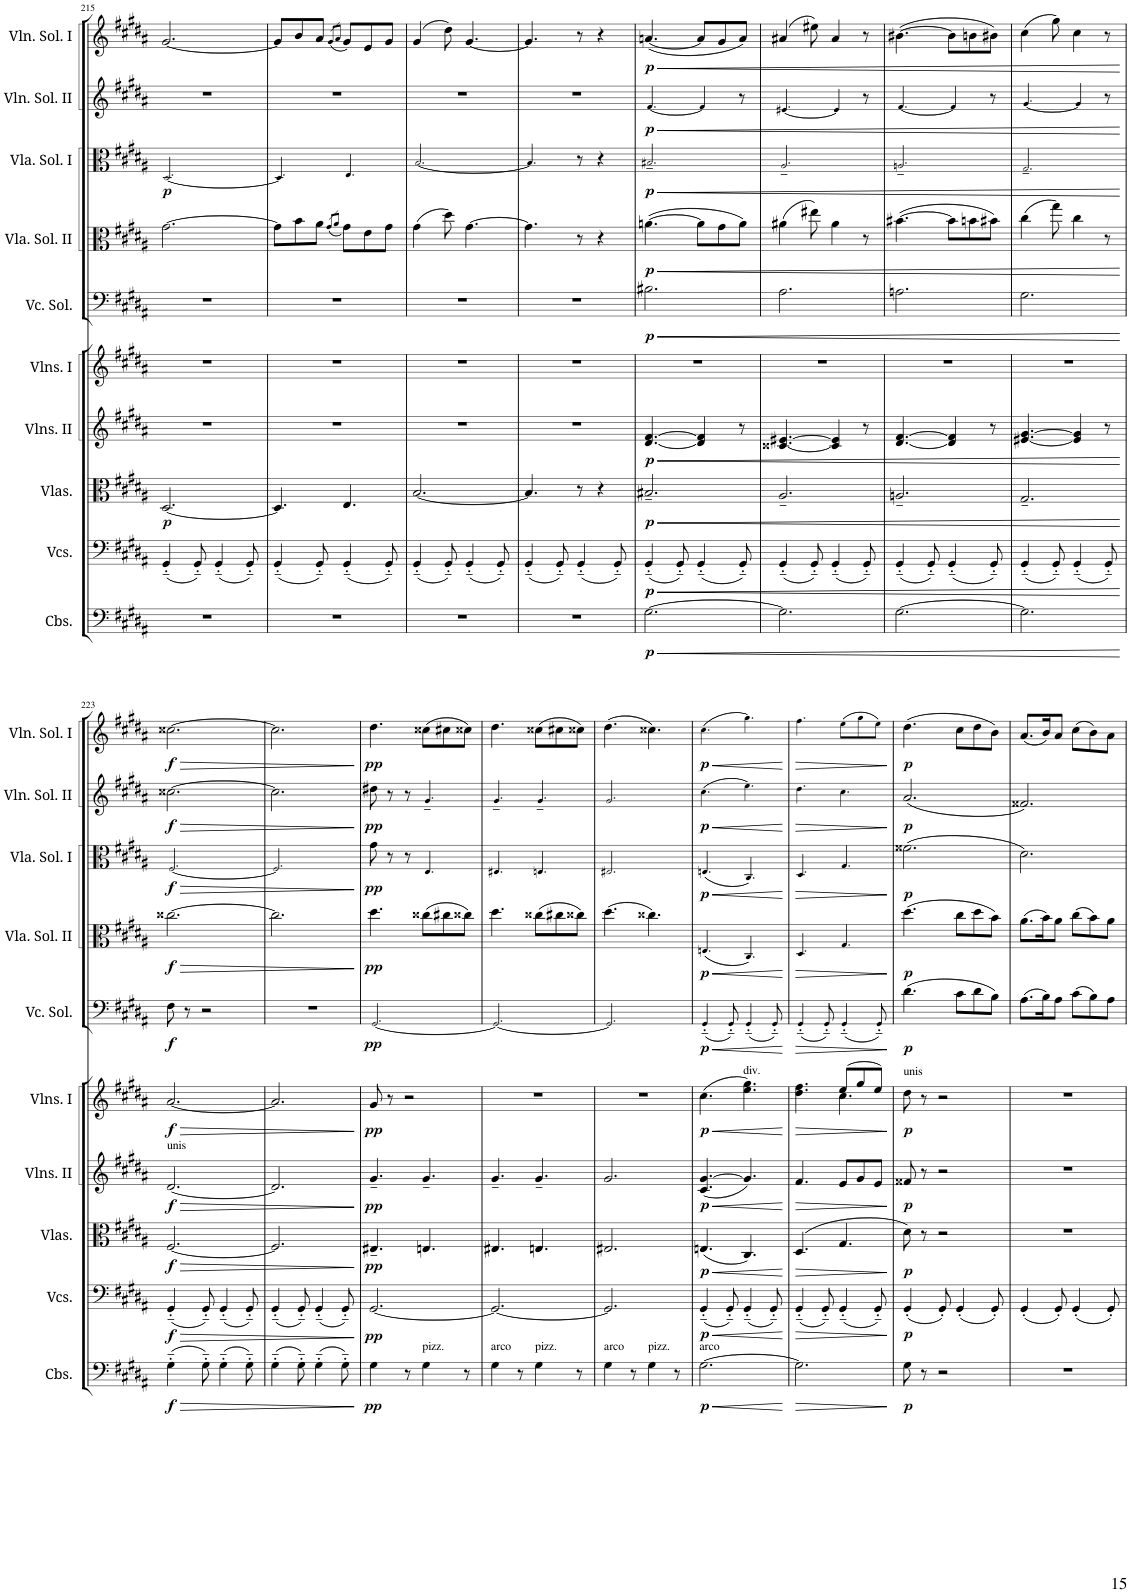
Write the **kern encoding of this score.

**kern	**dynam	**kern	**dynam	**kern	**dynam	**kern	**dynam	**kern	**dynam	**kern	**dynam	**kern	**dynam	**kern	**dynam	**kern	**dynam	**kern	**dynam
*part10	*part10	*part9	*part9	*part8	*part8	*part7	*part7	*part6	*part6	*part5	*part5	*part4	*part4	*part3	*part3	*part2	*part2	*part1	*part1
*staff10	*staff10	*staff9	*staff9	*staff8	*staff8	*staff7	*staff7	*staff6	*staff6	*staff5	*staff5	*staff4	*staff4	*staff3	*staff3	*staff2	*staff2	*staff1	*staff1
*I"Contrabasses	*	*I"Violoncellos	*	*I"Violas	*	*I"Violins II	*	*I"Violins I	*	*I"Violoncello Solo	*	*I"Viola Solo II	*	*I"Viola Solo I	*	*I"Violin Solo II	*	*I"Violin Solo I	*
*I'Cbs.	*	*I'Vcs.	*	*I'Vlas.	*	*I'Vlns. II	*	*I'Vlns. I	*	*I'Vc. Sol.	*	*I'Vla. Sol. II	*	*I'Vla. Sol. I	*	*I'Vln. Sol. II	*	*I'Vln. Sol. I	*
!!LO:PB:g=z
*clefF4	*	*clefF4	*	*clefC3	*	*clefG2	*	*clefG2	*	*clefF4	*	*clefC3	*	*clefC3	*	*clefG2	*	*clefG2	*
*Trd7c12	*	*	*	*	*	*	*	*	*	*	*	*	*	*	*	*	*	*	*
*k[f#c#g#d#a#]	*	*k[f#c#g#d#a#]	*	*k[f#c#g#d#a#]	*	*k[f#c#g#d#a#]	*	*k[f#c#g#d#a#]	*	*k[f#c#g#d#a#]	*	*k[f#c#g#d#a#]	*	*k[f#c#g#d#a#]	*	*k[f#c#g#d#a#]	*	*k[f#c#g#d#a#]	*
*M6/8	*	*M6/8	*	*M6/8	*	*M6/8	*	*M6/8	*	*M6/8	*	*M6/8	*	*M6/8	*	*M6/8	*	*M6/8	*
=215	=215	=215	=215	=215	=215	=215	=215	=215	=215	=215	=215	=215	=215	=215	=215	=215	=215	=215	=215
!	!	!	!	!	!LO:DY:b	!	!	!	!	!	!	!	!	!	!LO:DY:b	!	!	!	!
2.r	.	(4GG#'~/	.	[2.D#/	p	2.r	.	2.r	.	2.r	.	[2.g#\	.	2.D#/	p	2.r	.	[2.g#/	.
.	.	8GG#'~/)	.	.	.	.	.	.	.	.	.	.	.	.	.	.	.	.	.
.	.	(4GG#'~/	.	.	.	.	.	.	.	.	.	.	.	.	.	.	.	.	.
.	.	8GG#'~/)	.	.	.	.	.	.	.	.	.	.	.	.	.	.	.	.	.
=216	=216	=216	=216	=216	=216	=216	=216	=216	=216	=216	=216	=216	=216	=216	=216	=216	=216	=216	=216
2.r	.	(4GG#'~/	.	4.D#/]	.	2.r	.	2.r	.	2.r	.	8g#\L]	.	4.D#/	.	2.r	.	8g#/L]	.
.	.	.	.	.	.	.	.	.	.	.	.	8b\	.	.	.	.	.	8b/	.
.	.	8GG#'~/)	.	.	.	.	.	.	.	.	.	8a#\J	.	.	.	.	.	8a#/J	.
.	.	.	.	.	.	.	.	.	.	.	.	(8qg#/L	.	.	.	.	.	(8qg#/L	.
.	.	.	.	.	.	.	.	.	.	.	.	8qa#/J	.	.	.	.	.	8qa#/J	.
.	.	(4GG#'~/	.	4.E/	.	.	.	.	.	.	.	8g#\L)	.	4.E/	.	.	.	8g#/L)	.
.	.	.	.	.	.	.	.	.	.	.	.	8e\	.	.	.	.	.	8e/	.
.	.	8GG#'~/)	.	.	.	.	.	.	.	.	.	8g#\J	.	.	.	.	.	8g#/J	.
=217	=217	=217	=217	=217	=217	=217	=217	=217	=217	=217	=217	=217	=217	=217	=217	=217	=217	=217	=217
2.r	.	(4GG#'~/	.	[2.B/	.	2.r	.	2.r	.	2.r	.	(4g#\	.	2.B/	.	2.r	.	(4g#/	.
.	.	8GG#'~/)	.	.	.	.	.	.	.	.	.	8dd#\)	.	.	.	.	.	8dd#\)	.
.	.	(4GG#'~/	.	.	.	.	.	.	.	.	.	[4.g#\	.	.	.	.	.	[4.g#/	.
.	.	8GG#'~/)	.	.	.	.	.	.	.	.	.	.	.	.	.	.	.	.	.
=218	=218	=218	=218	=218	=218	=218	=218	=218	=218	=218	=218	=218	=218	=218	=218	=218	=218	=218	=218
2.r	.	(4GG#'~/	.	4.B/]	.	2.r	.	2.r	.	2.r	.	4.g#\]	.	4.B/	.	2.r	.	4.g#/]	.
.	.	8GG#'~/)	.	.	.	.	.	.	.	.	.	.	.	.	.	.	.	.	.
.	.	(4GG#'~/	.	8r	.	.	.	.	.	.	.	8r	.	8r	.	.	.	8r	.
.	.	.	.	4r	.	.	.	.	.	.	.	4r	.	4r	.	.	.	4r	.
.	.	8GG#'~/)	.	.	.	.	.	.	.	.	.	.	.	.	.	.	.	.	.
=219	=219	=219	=219	=219	=219	=219	=219	=219	=219	=219	=219	=219	=219	=219	=219	=219	=219	=219	=219
!	!LO:HP:b	!	!LO:HP:b	!	!LO:HP:b	!	!LO:HP:b	!	!	!	!LO:HP:b	!	!LO:HP:b	!	!LO:HP:b	!	!LO:HP:b	!	!LO:HP:b
!	!LO:DY:n=1:b	!	!LO:DY:n=1:b	!	!LO:DY:n=1:b	!	!LO:DY:n=1:b	!	!	!	!LO:DY:n=1:b	!	!LO:DY:n=1:b	!	!LO:DY:n=1:b	!	!LO:DY:n=1:b	!	!LO:DY:n=1:b
[2.G#\	< p	(4GG#'~/	< p	2.B#X~/	< p	[4.d#/ [4.f#/	< p	2.r	.	2.B#X\	< p	([4.an\	< p	2.B#X~/	< p	4.f#/	< p	([4.an/	< p
.	.	8GG#'~/)	.	.	.	.	.	.	.	.	.	.	.	.	.	.	.	.	.
.	.	(4GG#'~/	.	.	.	4d#/] 4f#/]	.	.	.	.	.	8a\L]	.	.	.	4f#/	.	8a/L]	.
.	.	.	.	.	.	.	.	.	.	.	.	8g#\	.	.	.	.	.	8g#/	.
.	.	8GG#'~/)	.	.	.	8r	.	.	.	.	.	8a\J)	.	.	.	8r	.	8a/J)	.
=220	=220	=220	=220	=220	=220	=220	=220	=220	=220	=220	=220	=220	=220	=220	=220	=220	=220	=220	=220
2.G#\]	.	(4GG#'~/	.	2.A#~/	.	[4.c##X/ [4.e#X/	.	2.r	.	2.A#\	.	(4a#X\	.	2.A#~/	.	4.e#X/	.	(4a#X/	.
.	.	8GG#'~/)	.	.	.	.	.	.	.	.	.	8ee#X\)	.	.	.	.	.	8ee#X\)	.
.	.	(4GG#'~/	.	.	.	4c##/] 4e#/]	.	.	.	.	.	4a#\	.	.	.	4e#/	.	4a#/	.
.	.	8GG#'~/)	.	.	.	8r	.	.	.	.	.	8r	.	.	.	8r	.	8r	.
=221	=221	=221	=221	=221	=221	=221	=221	=221	=221	=221	=221	=221	=221	=221	=221	=221	=221	=221	=221
[2.G#\	.	(4GG#'~/	.	2.An~/	.	[4.d#/ [4.f#/	.	2.r	.	2.An\	.	([4.b#X\	.	2.An~/	.	4.f#/	.	([4.b#X\	.
.	.	8GG#'~/)	.	.	.	.	.	.	.	.	.	.	.	.	.	.	.	.	.
.	.	(4GG#'~/	.	.	.	4d#/] 4f#/]	.	.	.	.	.	8b#\L]	.	.	.	4f#/	.	8b#\L]	.
.	.	.	.	.	.	.	.	.	.	.	.	8bn\	.	.	.	.	.	8bn\	.
.	.	8GG#'~/)	.	.	.	8r	.	.	.	.	.	8b#X\J)	.	.	.	8r	.	8b#X\J)	.
=222	=222	=222	=222	=222	=222	=222	=222	=222	=222	=222	=222	=222	=222	=222	=222	=222	=222	=222	=222
2.G#\]	.	(4GG#'~/	.	2.G#~/	.	[4.e#X/ [4.g#/	.	2.r	.	2.G#\	.	(4cc#\	.	2.G#~/	.	4.g#/	.	(4cc#\	.
.	.	8GG#'~/)	.	.	.	.	.	.	.	.	.	8gg#\)	.	.	.	.	.	8gg#\)	.
.	.	(4GG#'~/	.	.	.	4e#/] 4g#/]	.	.	.	.	.	4cc#\	.	.	.	4g#/	.	4cc#\	.
.	.	8GG#'~/)	.	.	.	8r	.	.	.	.	.	8r	.	.	.	8r	.	8r	.
.	[	.	[	.	[	.	[	.	.	.	[	.	[	.	[	.	[	.	[
!!LO:LB:g=z
=223	=223	=223	=223	=223	=223	=223	=223	=223	=223	=223	=223	=223	=223	=223	=223	=223	=223	=223	=223
!	!	!	!	!	!	!LO:TX:a:t=unis	!	!	!	!	!	!	!	!	!	!	!	!	!
!	!LO:HP:b	!	!LO:HP:b	!	!LO:HP:b	!	!LO:HP:b	!	!LO:HP:b	!	!	!	!LO:HP:b	!	!LO:HP:b	!	!LO:HP:b	!	!LO:HP:b
!	!LO:DY:n=1:b	!	!LO:DY:n=1:b	!	!LO:DY:n=1:b	!	!LO:DY:n=1:b	!	!LO:DY:n=1:b	!	!LO:DY:b	!	!LO:DY:n=1:b	!	!LO:DY:n=1:b	!	!LO:DY:n=1:b	!	!LO:DY:n=1:b
(4G#'~\	> f	(4GG#'~/	> f	[2.F#/	> f	[2.d#/	> f	[2.a#/	> f	8F#\	f	[2.cc##X\	> f	2.F#/	> f	[2.cc##X\	> f	[2.cc##X\	> f
.	.	.	.	.	.	.	.	.	.	8r	.	.	.	.	.	.	.	.	.
8G#'~\)	.	8GG#'~/)	.	.	.	.	.	.	.	2r	.	.	.	.	.	.	.	.	.
(4G#'~\	.	(4GG#'~/	.	.	.	.	.	.	.	.	.	.	.	.	.	.	.	.	.
8G#'~\)	.	8GG#'~/)	.	.	.	.	.	.	.	.	.	.	.	.	.	.	.	.	.
=224	=224	=224	=224	=224	=224	=224	=224	=224	=224	=224	=224	=224	=224	=224	=224	=224	=224	=224	=224
(4G#'~\	.	(4GG#'~/	.	2.F#/]	.	2.d#/]	.	2.a#/]	.	2.r	.	2.cc##\]	.	2.F#/	.	2.cc##\]	.	2.cc##\]	.
8G#'~\)	.	8GG#'~/)	.	.	.	.	.	.	.	.	.	.	.	.	.	.	.	.	.
(4G#'~\	.	(4GG#'~/	.	.	.	.	.	.	.	.	.	.	.	.	.	.	.	.	.
8G#'~\)	.	8GG#'~/)	.	.	.	.	.	.	.	.	.	.	.	.	.	.	.	.	.
.	]	.	]	.	]	.	]	.	]	.	.	.	]	.	]	.	]	.	]
=225	=225	=225	=225	=225	=225	=225	=225	=225	=225	=225	=225	=225	=225	=225	=225	=225	=225	=225	=225
!	!LO:DY:b	!	!LO:DY:b	!	!LO:DY:b	!	!LO:DY:b	!	!LO:DY:b	!	!LO:DY:b	!	!LO:DY:b	!	!LO:DY:b	!	!LO:DY:b	!	!LO:DY:b
4G#\	pp	[2.GG#/	pp	4.E#X~/	pp	4.g#~/	pp	8g#/	pp	2.GG#/	pp	4.dd#\	pp	8g#\	pp	8dd#X\	pp	4.dd#\	pp
.	.	.	.	.	.	.	.	8r	.	.	.	.	.	8r	.	8r	.	.	.
8r	.	.	.	.	.	.	.	2r	.	.	.	.	.	8r	.	8r	.	.	.
!LO:TX:a:t=pizz.	!	!	!	!	!	!	!	!	!	!	!	!	!	!	!	!	!	!	!
4G#\	.	.	.	4.En/	.	4.g#~/	.	.	.	.	.	(8cc##X\L	.	4.E/	.	4.g#~/	.	(8cc##X\L	.
.	.	.	.	.	.	.	.	.	.	.	.	8cc#X\	.	.	.	.	.	8cc#X\	.
8r	.	.	.	.	.	.	.	.	.	.	.	8cc##X\J)	.	.	.	.	.	8cc##X\J)	.
=226	=226	=226	=226	=226	=226	=226	=226	=226	=226	=226	=226	=226	=226	=226	=226	=226	=226	=226	=226
!LO:TX:a:t=arco	!	!	!	!	!	!	!	!	!	!	!	!	!	!	!	!	!	!	!
4G#\	.	2.GG#/_	.	4.E#X/	.	4.g#~/	.	2.r	.	2.GG#/	.	4.dd#\	.	4.E#X/	.	4.g#~/	.	4.dd#\	.
8r	.	.	.	.	.	.	.	.	.	.	.	.	.	.	.	.	.	.	.
!LO:TX:a:t=pizz.	!	!	!	!	!	!	!	!	!	!	!	!	!	!	!	!	!	!	!
4G#\	.	.	.	4.En/	.	4.g#~/	.	.	.	.	.	(8cc##X\L	.	4.En/	.	4.g#~/	.	(8cc##X\L	.
.	.	.	.	.	.	.	.	.	.	.	.	8cc#X\	.	.	.	.	.	8cc#X\	.
8r	.	.	.	.	.	.	.	.	.	.	.	8cc##X\J)	.	.	.	.	.	8cc##X\J)	.
=227	=227	=227	=227	=227	=227	=227	=227	=227	=227	=227	=227	=227	=227	=227	=227	=227	=227	=227	=227
!LO:TX:a:t=arco	!	!	!	!	!	!	!	!	!	!	!	!	!	!	!	!	!	!	!
4G#\	.	2.GG#/]	.	2.E#X/	.	2.g#/	.	2.r	.	2.GG#/	.	(4.dd#\	.	2.E#X/	.	2.g#/	.	(4.dd#\	.
8r	.	.	.	.	.	.	.	.	.	.	.	.	.	.	.	.	.	.	.
!LO:TX:a:t=pizz.	!	!	!	!	!	!	!	!	!	!	!	!	!	!	!	!	!	!	!
4G#\	.	.	.	.	.	.	.	.	.	.	.	4.cc##X\)	.	.	.	.	.	4.cc##X\)	.
8r	.	.	.	.	.	.	.	.	.	.	.	.	.	.	.	.	.	.	.
=228	=228	=228	=228	=228	=228	=228	=228	=228	=228	=228	=228	=228	=228	=228	=228	=228	=228	=228	=228
!LO:TX:a:t=arco	!	!	!	!	!	!	!	!	!	!	!	!	!	!	!	!	!	!	!
!	!LO:HP:b	!	!LO:HP:b	!	!LO:HP:b	!	!LO:HP:b	!	!LO:HP:b	!	!LO:HP:b	!	!LO:HP:b	!	!LO:HP:b	!	!LO:HP:b	!	!LO:HP:b
!	!LO:DY:n=1:b	!	!LO:DY:n=1:b	!	!LO:DY:n=1:b	!	!LO:DY:n=1:b	!	!LO:DY:n=1:b	!	!LO:DY:n=1:b	!	!LO:DY:n=1:b	!	!LO:DY:n=1:b	!	!LO:DY:n=1:b	!	!LO:DY:n=1:b
[2.G#\	< p	(4GG#'~/	< p	(4.En/	< p	(<4.c#/ [4.g#/	< p	(4.cc#\	< p	(4GG#'~/	< p	(4.En/	< p	(4.En/	< p	(4.cc#\	< p	(4.cc#\	< p
.	.	8GG#'~/)	.	.	.	.	.	.	.	8GG#'~/)	.	.	.	.	.	.	.	.	.
!	!	!	!	!	!	!	!	!LO:TX:a:t=div.	!	!	!	!	!	!	!	!	!	!	!
.	.	(4GG#'~/	.	4.C#/)	.	4.g#/])	.	4.ee\ 4.gg#\)	.	(4GG#'~/	.	4.C#/)	.	4.C#/)	.	4.ee\)	.	4.gg#\)	.
.	.	8GG#'~/)	.	.	.	.	.	.	.	8GG#'~/)	.	.	.	.	.	.	.	.	.
.	[	.	[	.	[	.	[	.	[	.	[	.	[	.	[	.	[	.	[
=229	=229	=229	=229	=229	=229	=229	=229	=229	=229	=229	=229	=229	=229	=229	=229	=229	=229	=229	=229
!	!LO:HP:b	!	!LO:HP:b	!	!LO:HP:b	!	!LO:HP:b	!	!LO:HP:b	!	!LO:HP:b	!	!LO:HP:b	!	!LO:HP:b	!	!LO:HP:b	!	!LO:HP:b
*	*	*	*	*	*	*	*	*^	*	*	*	*	*	*	*	*	*	*	*
2.G#\]	>	(4GG#'~/	>	(>4.D#/	>	4.f#/	>	4.dd#\ 4.ff#\	4.ryy	>	(4GG#'~/	>	4.D#/	>	4.D#/	>	4.dd#\	>	4.ff#\	>
.	.	8GG#'~/)	.	.	.	.	.	.	.	.	8GG#'~/)	.	.	.	.	.	.	.	.	.
.	.	(4GG#'~/	.	4.G#/	.	8e/L	.	(8ee/L	4.cc#\	.	(4GG#'~/	.	4.G#/	.	4.G#/	.	4.cc#\	.	(8ee\L	.
.	.	.	.	.	.	8g#/	.	8gg#/	.	.	.	.	.	.	.	.	.	.	8gg#\	.
.	.	8GG#'~/)	.	.	.	8e/J	.	8ee/J)	.	.	8GG#'~/)	.	.	.	.	.	.	.	8ee\J)	.
*	*	*	*	*	*	*	*	*v	*v	*	*	*	*	*	*	*	*	*	*	*
.	]	.	]	.	]	.	]	.	]	.	]	.	]	.	]	.	]	.	]
=230	=230	=230	=230	=230	=230	=230	=230	=230	=230	=230	=230	=230	=230	=230	=230	=230	=230	=230	=230
!	!	!	!	!	!	!	!	!LO:TX:a:t=unis	!	!	!	!	!	!	!	!	!	!	!
!	!LO:DY:b	!	!LO:DY:b	!	!LO:DY:b	!	!LO:DY:b	!	!LO:DY:b	!	!LO:DY:b	!	!LO:DY:b	!	!LO:DY:b	!	!LO:DY:b	!	!LO:DY:b
8G#\	p	(4GG#'/	p	8d#\)	p	8f##X/	p	8dd#\	p	(4.d#\	p	(4.dd#\	p	(2.f##X\	p	(2.a#/	p	(4.dd#\	p
8r	.	.	.	8r	.	8r	.	8r	.	.	.	.	.	.	.	.	.	.	.
2r	.	8GG#'/)	.	2r	.	2r	.	2r	.	.	.	.	.	.	.	.	.	.	.
.	.	(4GG#'/	.	.	.	.	.	.	.	8c#\L	.	8cc#\L	.	.	.	.	.	8cc#\L	.
.	.	.	.	.	.	.	.	.	.	8d#\	.	8dd#\	.	.	.	.	.	8dd#\	.
.	.	8GG#'/)	.	.	.	.	.	.	.	8B\J)	.	8b\J)	.	.	.	.	.	8b\J)	.
=231	=231	=231	=231	=231	=231	=231	=231	=231	=231	=231	=231	=231	=231	=231	=231	=231	=231	=231	=231
2.r	.	(4GG#'/	.	2.r	.	2.r	.	2.r	.	(8.A#\L	.	(8.a#\L	.	2.d#\)	.	2.f##X/)	.	(8.a#/L	.
.	.	.	.	.	.	.	.	.	.	16B\K)	.	16b\K)	.	.	.	.	.	16b/K)	.
.	.	8GG#'/)	.	.	.	.	.	.	.	8A#\J	.	8a#\J	.	.	.	.	.	8a#/J	.
.	.	(4GG#'/	.	.	.	.	.	.	.	(8c#\L	.	(8cc#\L	.	.	.	.	.	(8cc#\L	.
.	.	.	.	.	.	.	.	.	.	8B\)	.	8b\)	.	.	.	.	.	8b\)	.
.	.	8GG#'/)	.	.	.	.	.	.	.	8A#\J	.	8a#\J	.	.	.	.	.	8a#\J	.
=	=	=	=	=	=	=	=	=	=	=	=	=	=	=	=	=	=	=	=
*-	*-	*-	*-	*-	*-	*-	*-	*-	*-	*-	*-	*-	*-	*-	*-	*-	*-	*-	*-
